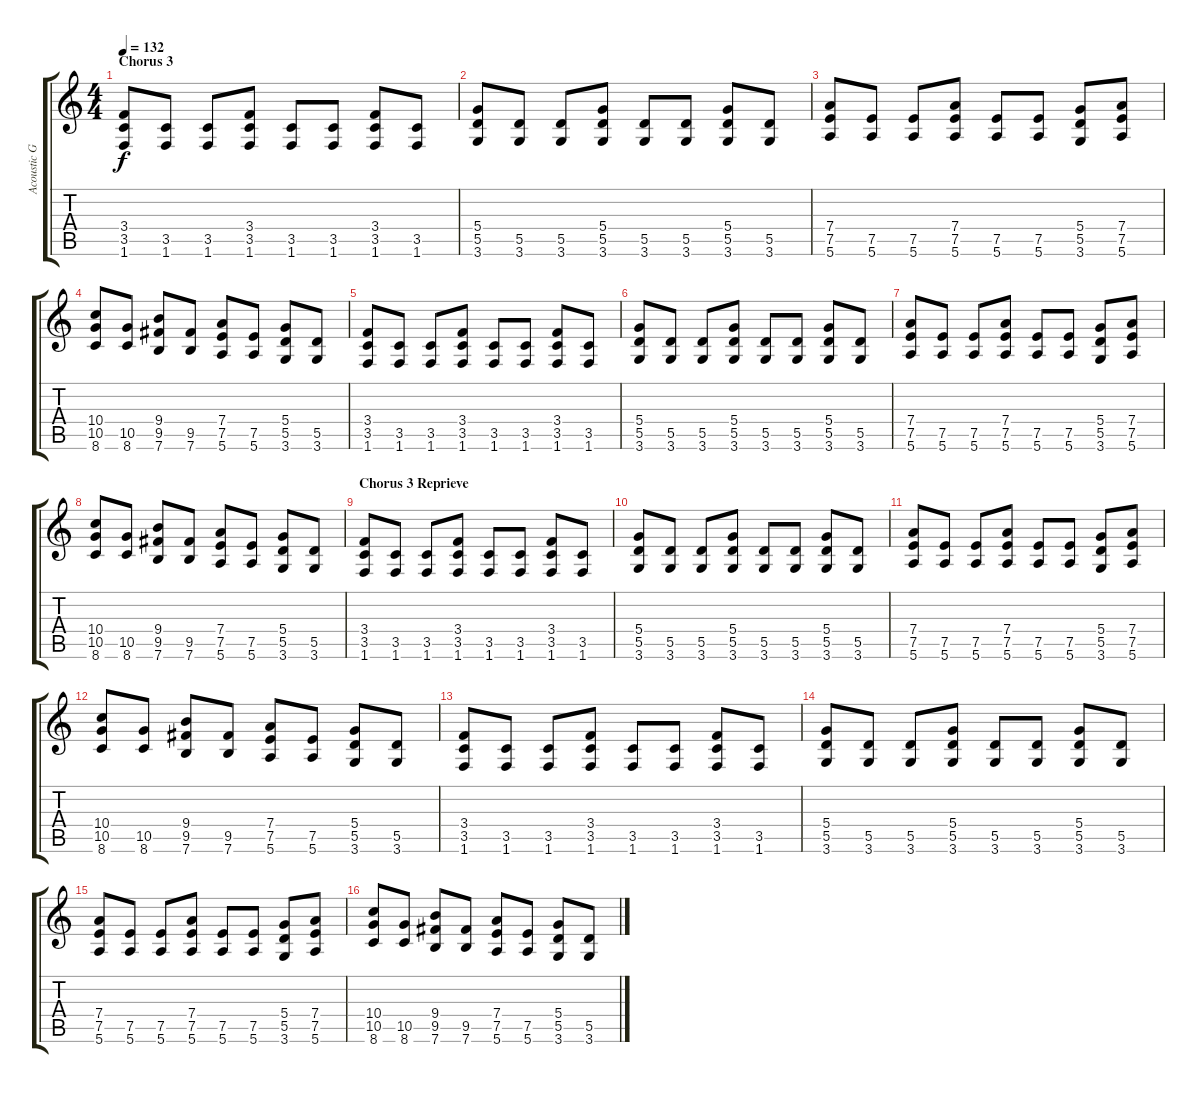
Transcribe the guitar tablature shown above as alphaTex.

\track ("Acoustic Guitar II" "Acoustic G") {instrument acousticguitarsteel}
\staff {score tabs}
\tuning (E4 B3 G3 D3 A2 E2) {hide}
\ts (4 4)
\section ("" "Chorus 3")
\tempo 132
\clef g2
\ks c
(3.4 3.5 1.6).8{dy f} (3.5 1.6).8 (3.5 1.6).8 (3.4 3.5 1.6).8 (3.5 1.6).8 (3.5 1.6).8 (3.4 3.5 1.6).8 (3.5 1.6).8 |
(5.4 5.5 3.6).8 (5.5 3.6).8 (5.5 3.6).8 (5.4 5.5 3.6).8 (5.5 3.6).8 (5.5 3.6).8 (5.4 5.5 3.6).8 (5.5 3.6).8 |
(7.4 7.5 5.6).8 (7.5 5.6).8 (7.5 5.6).8 (7.4 7.5 5.6).8 (7.5 5.6).8 (7.5 5.6).8 (5.4 5.5 3.6).8 (7.4 7.5 5.6).8 |
(10.4 10.5 8.6).8 (10.5 8.6).8 (9.4 9.5 7.6).8 (9.5 7.6).8 (7.4 7.5 5.6).8 (7.5 5.6).8 (5.4 5.5 3.6).8 (5.5 3.6).8 |
(3.4 3.5 1.6).8 (3.5 1.6).8 (3.5 1.6).8 (3.4 3.5 1.6).8 (3.5 1.6).8 (3.5 1.6).8 (3.4 3.5 1.6).8 (3.5 1.6).8 |
(5.4 5.5 3.6).8 (5.5 3.6).8 (5.5 3.6).8 (5.4 5.5 3.6).8 (5.5 3.6).8 (5.5 3.6).8 (5.4 5.5 3.6).8 (5.5 3.6).8 |
(7.4 7.5 5.6).8 (7.5 5.6).8 (7.5 5.6).8 (7.4 7.5 5.6).8 (7.5 5.6).8 (7.5 5.6).8 (5.4 5.5 3.6).8 (7.4 7.5 5.6).8 |
(10.4 10.5 8.6).8 (10.5 8.6).8 (9.4 9.5 7.6).8 (9.5 7.6).8 (7.4 7.5 5.6).8 (7.5 5.6).8 (5.4 5.5 3.6).8 (5.5 3.6).8 |
\section ("" "Chorus 3 Reprieve")
(3.4 3.5 1.6).8 (3.5 1.6).8 (3.5 1.6).8 (3.4 3.5 1.6).8 (3.5 1.6).8 (3.5 1.6).8 (3.4 3.5 1.6).8 (3.5 1.6).8 |
(5.4 5.5 3.6).8 (5.5 3.6).8 (5.5 3.6).8 (5.4 5.5 3.6).8 (5.5 3.6).8 (5.5 3.6).8 (5.4 5.5 3.6).8 (5.5 3.6).8 |
(7.4 7.5 5.6).8 (7.5 5.6).8 (7.5 5.6).8 (7.4 7.5 5.6).8 (7.5 5.6).8 (7.5 5.6).8 (5.4 5.5 3.6).8 (7.4 7.5 5.6).8 |
(10.4 10.5 8.6).8 (10.5 8.6).8 (9.4 9.5 7.6).8 (9.5 7.6).8 (7.4 7.5 5.6).8 (7.5 5.6).8 (5.4 5.5 3.6).8 (5.5 3.6).8 |
(3.4 3.5 1.6).8 (3.5 1.6).8 (3.5 1.6).8 (3.4 3.5 1.6).8 (3.5 1.6).8 (3.5 1.6).8 (3.4 3.5 1.6).8 (3.5 1.6).8 |
(5.4 5.5 3.6).8 (5.5 3.6).8 (5.5 3.6).8 (5.4 5.5 3.6).8 (5.5 3.6).8 (5.5 3.6).8 (5.4 5.5 3.6).8 (5.5 3.6).8 |
(7.4 7.5 5.6).8 (7.5 5.6).8 (7.5 5.6).8 (7.4 7.5 5.6).8 (7.5 5.6).8 (7.5 5.6).8 (5.4 5.5 3.6).8 (7.4 7.5 5.6).8 |
(10.4 10.5 8.6).8 (10.5 8.6).8 (9.4 9.5 7.6).8 (9.5 7.6).8 (7.4 7.5 5.6).8 (7.5 5.6).8 (5.4 5.5 3.6).8 (5.5 3.6).8
